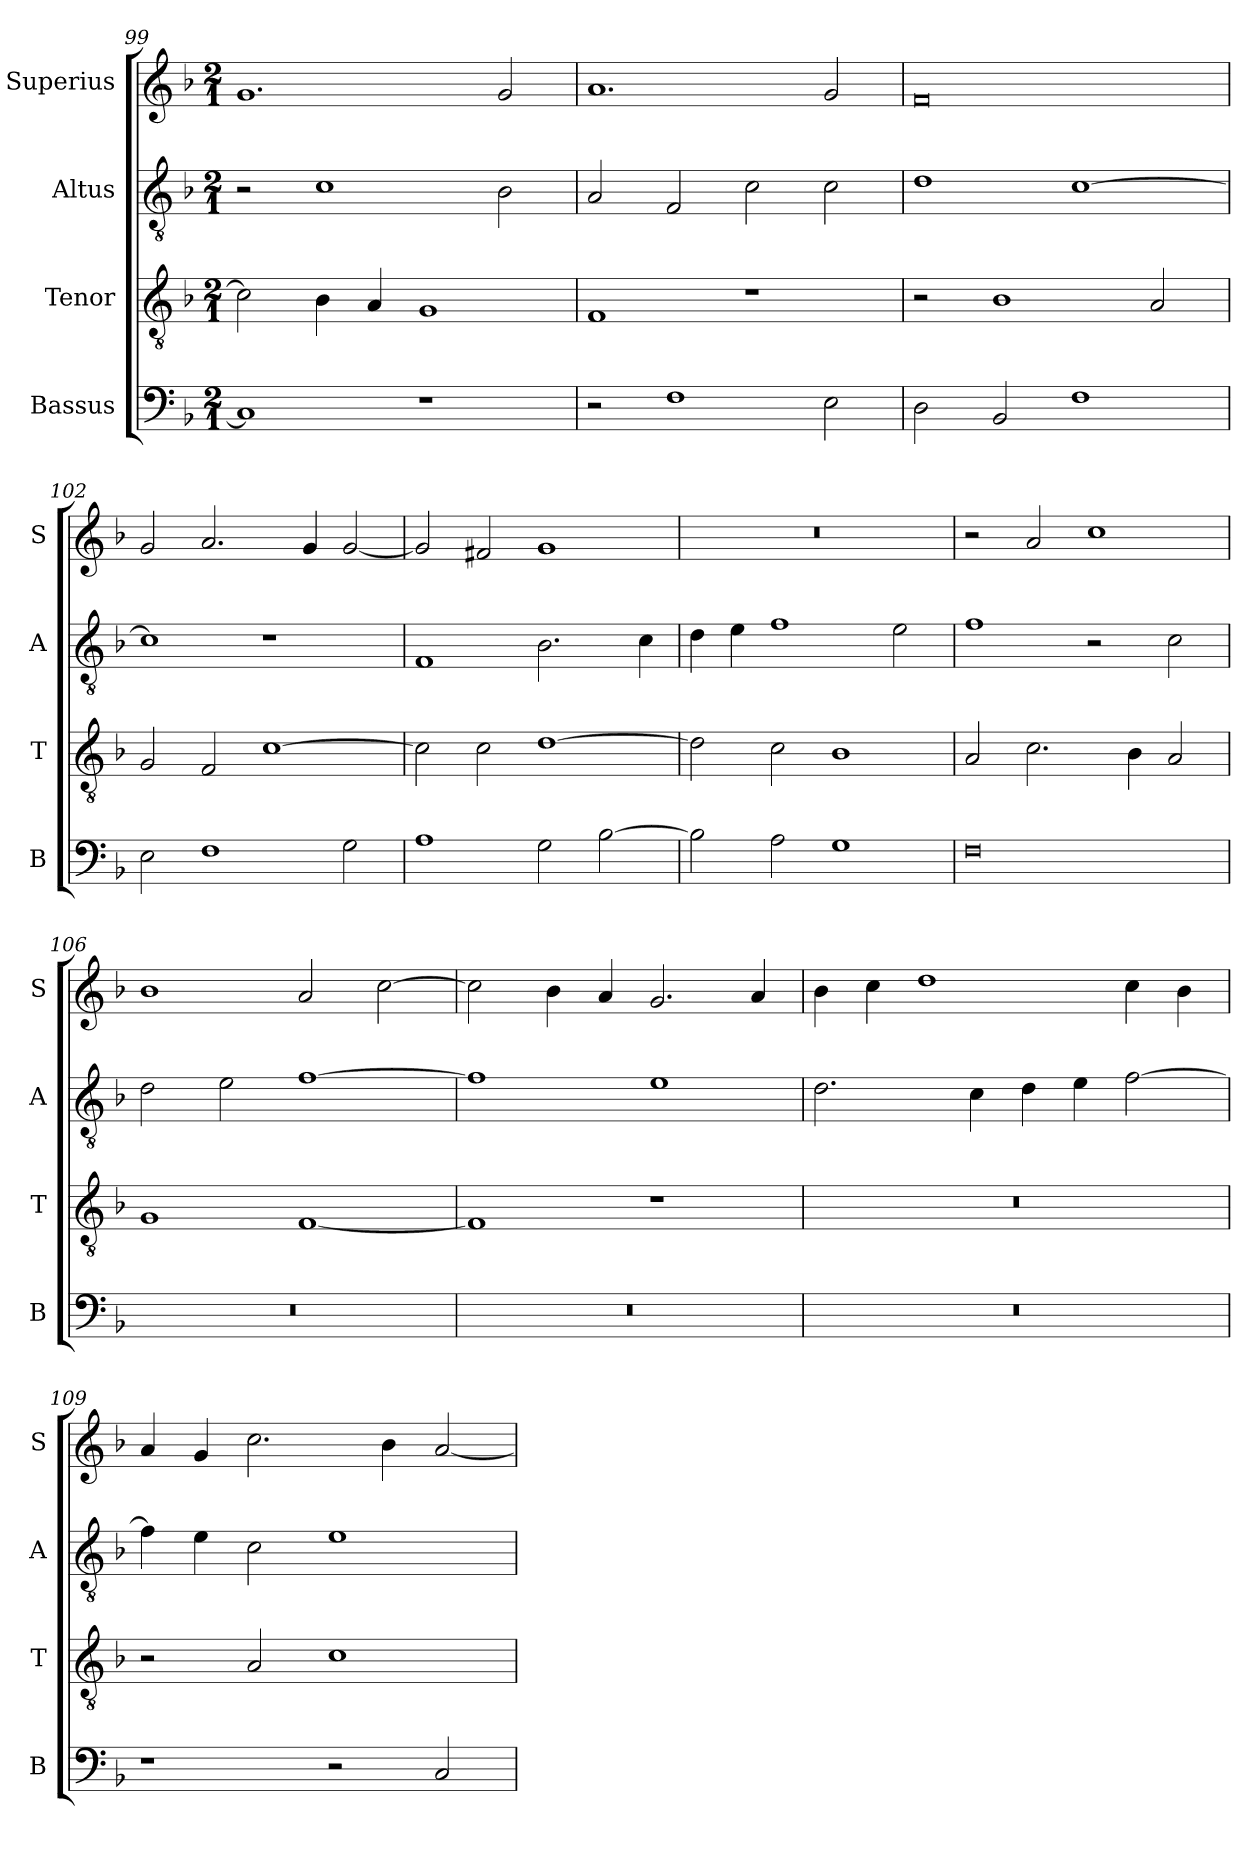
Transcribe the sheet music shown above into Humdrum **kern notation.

**kern	**kern	**kern	**kern
*part4	*part3	*part2	*part1
*staff4	*staff3	*staff2	*staff1
*I"Bassus	*I"Tenor	*I"Altus	*I"Superius
*I'B	*I'T	*I'A	*I'S
*clefF4	*clefGv2	*clefGv2	*clefG2
*k[b-]	*k[b-]	*k[b-]	*k[b-]
*F:	*F:	*F:	*F:
*M2/1	*M2/1	*M2/1	*M2/1
=99	=99	=99	=99
1C]	2c]	2r	1.g
.	4B-	1c	.
.	4A	.	.
1r	1G	.	.
.	.	2B-	2g
=100	=100	=100	=100
2r	1F	2A	1.a
1F	.	2F	.
.	1r	2c	.
2E	.	2c	2g
=101	=101	=101	=101
2D	2r	1d	0f
2BB-	1B-	.	.
1F	.	[1c	.
.	2A	.	.
=102	=102	=102	=102
2E	2G	1c]	2g
1F	2F	.	2.a
.	[1c	1r	.
.	.	.	4g
2G	.	.	[2g
=103	=103	=103	=103
1A	2c]	1F	2g]
.	2c	.	2f#X
2G	[1d	2.B-	1g
[2B-	.	.	.
.	.	4c	.
=104	=104	=104	=104
2B-]	2d]	4d	0r
.	.	4e	.
2A	2c	1f	.
1G	1B-	.	.
.	.	2e	.
=105	=105	=105	=105
0F	2A	1f	2r
.	2.c	.	2a
.	.	2r	1cc
.	4B-	.	.
.	2A	2c	.
=106	=106	=106	=106
0r	1G	2d	1b-
.	.	2e	.
.	[1F	[1f	2a
.	.	.	[2cc
=107	=107	=107	=107
0r	1F]	1f]	2cc]
.	.	.	4b-
.	.	.	4a
.	1r	1e	2.g
.	.	.	4a
=108	=108	=108	=108
0r	0r	2.d	4b-
.	.	.	4cc
.	.	.	1dd
.	.	4c	.
.	.	4d	.
.	.	4e	.
.	.	[2f	4cc
.	.	.	4b-
=109	=109	=109	=109
1r	2r	4f]	4a
.	.	4e	4g
.	2A	2c	2.cc
2r	1c	1e	.
.	.	.	4b-
2C	.	.	[2a
=	=	=	=
*-	*-	*-	*-
